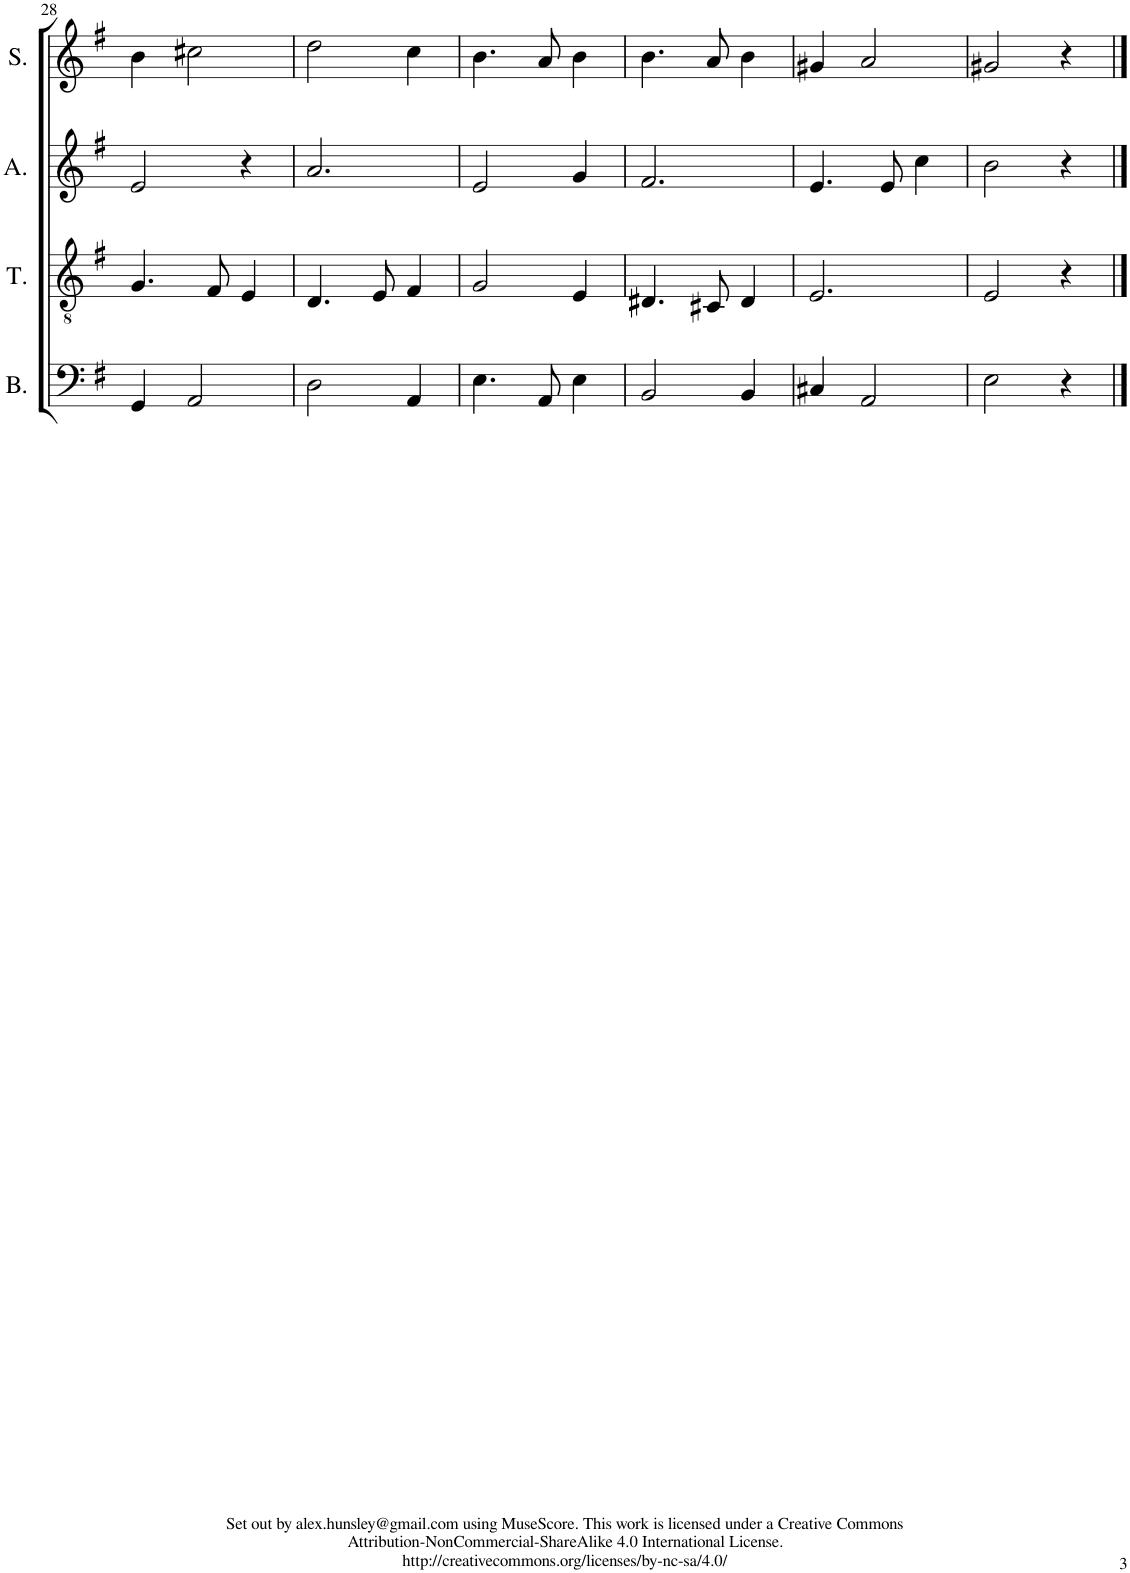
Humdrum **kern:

**kern	**kern	**kern	**kern
*part4	*part3	*part2	*part1
*staff4	*staff3	*staff2	*staff1
*I"Bass	*I"Tenor	*I"Alto	*I"Soprano
*I'B.	*I'T.	*I'A.	*I'S.
!!LO:PB:g=z
*clefF4	*clefGv2	*clefG2	*clefG2
*	*Trd4c7	*	*
*k[f#]	*k[f#]	*k[f#]	*k[f#]
*M3/4	*M3/4	*M3/4	*M3/4
=28	=28	=28	=28
4GG/	4.G/	2e/	4b\
2AA/	.	.	2cc#X\
.	8F#/	.	.
.	4E/	4r	.
=29	=29	=29	=29
2D\	4.D/	2.a/	2dd\
.	8E/	.	.
4AA/	4F#/	.	4cc\
=30	=30	=30	=30
4.E\	2G/	2e/	4.b\
8AA/	.	.	8a/
4E\	4E/	4g/	4b\
=31	=31	=31	=31
2BB/	4.D#X/	2.f#/	4.b\
.	8C#X/	.	8a/
4BB/	4D#/	.	4b\
=32	=32	=32	=32
4C#X/	2.E/	4.e/	4g#X/
2AA/	.	.	2a/
.	.	8e/	.
.	.	4cc\	.
=33	=33	=33	=33
2E\	2E/	2b\	2g#X/
4r	4r	4r	4r
==	==	==	==
*-	*-	*-	*-
